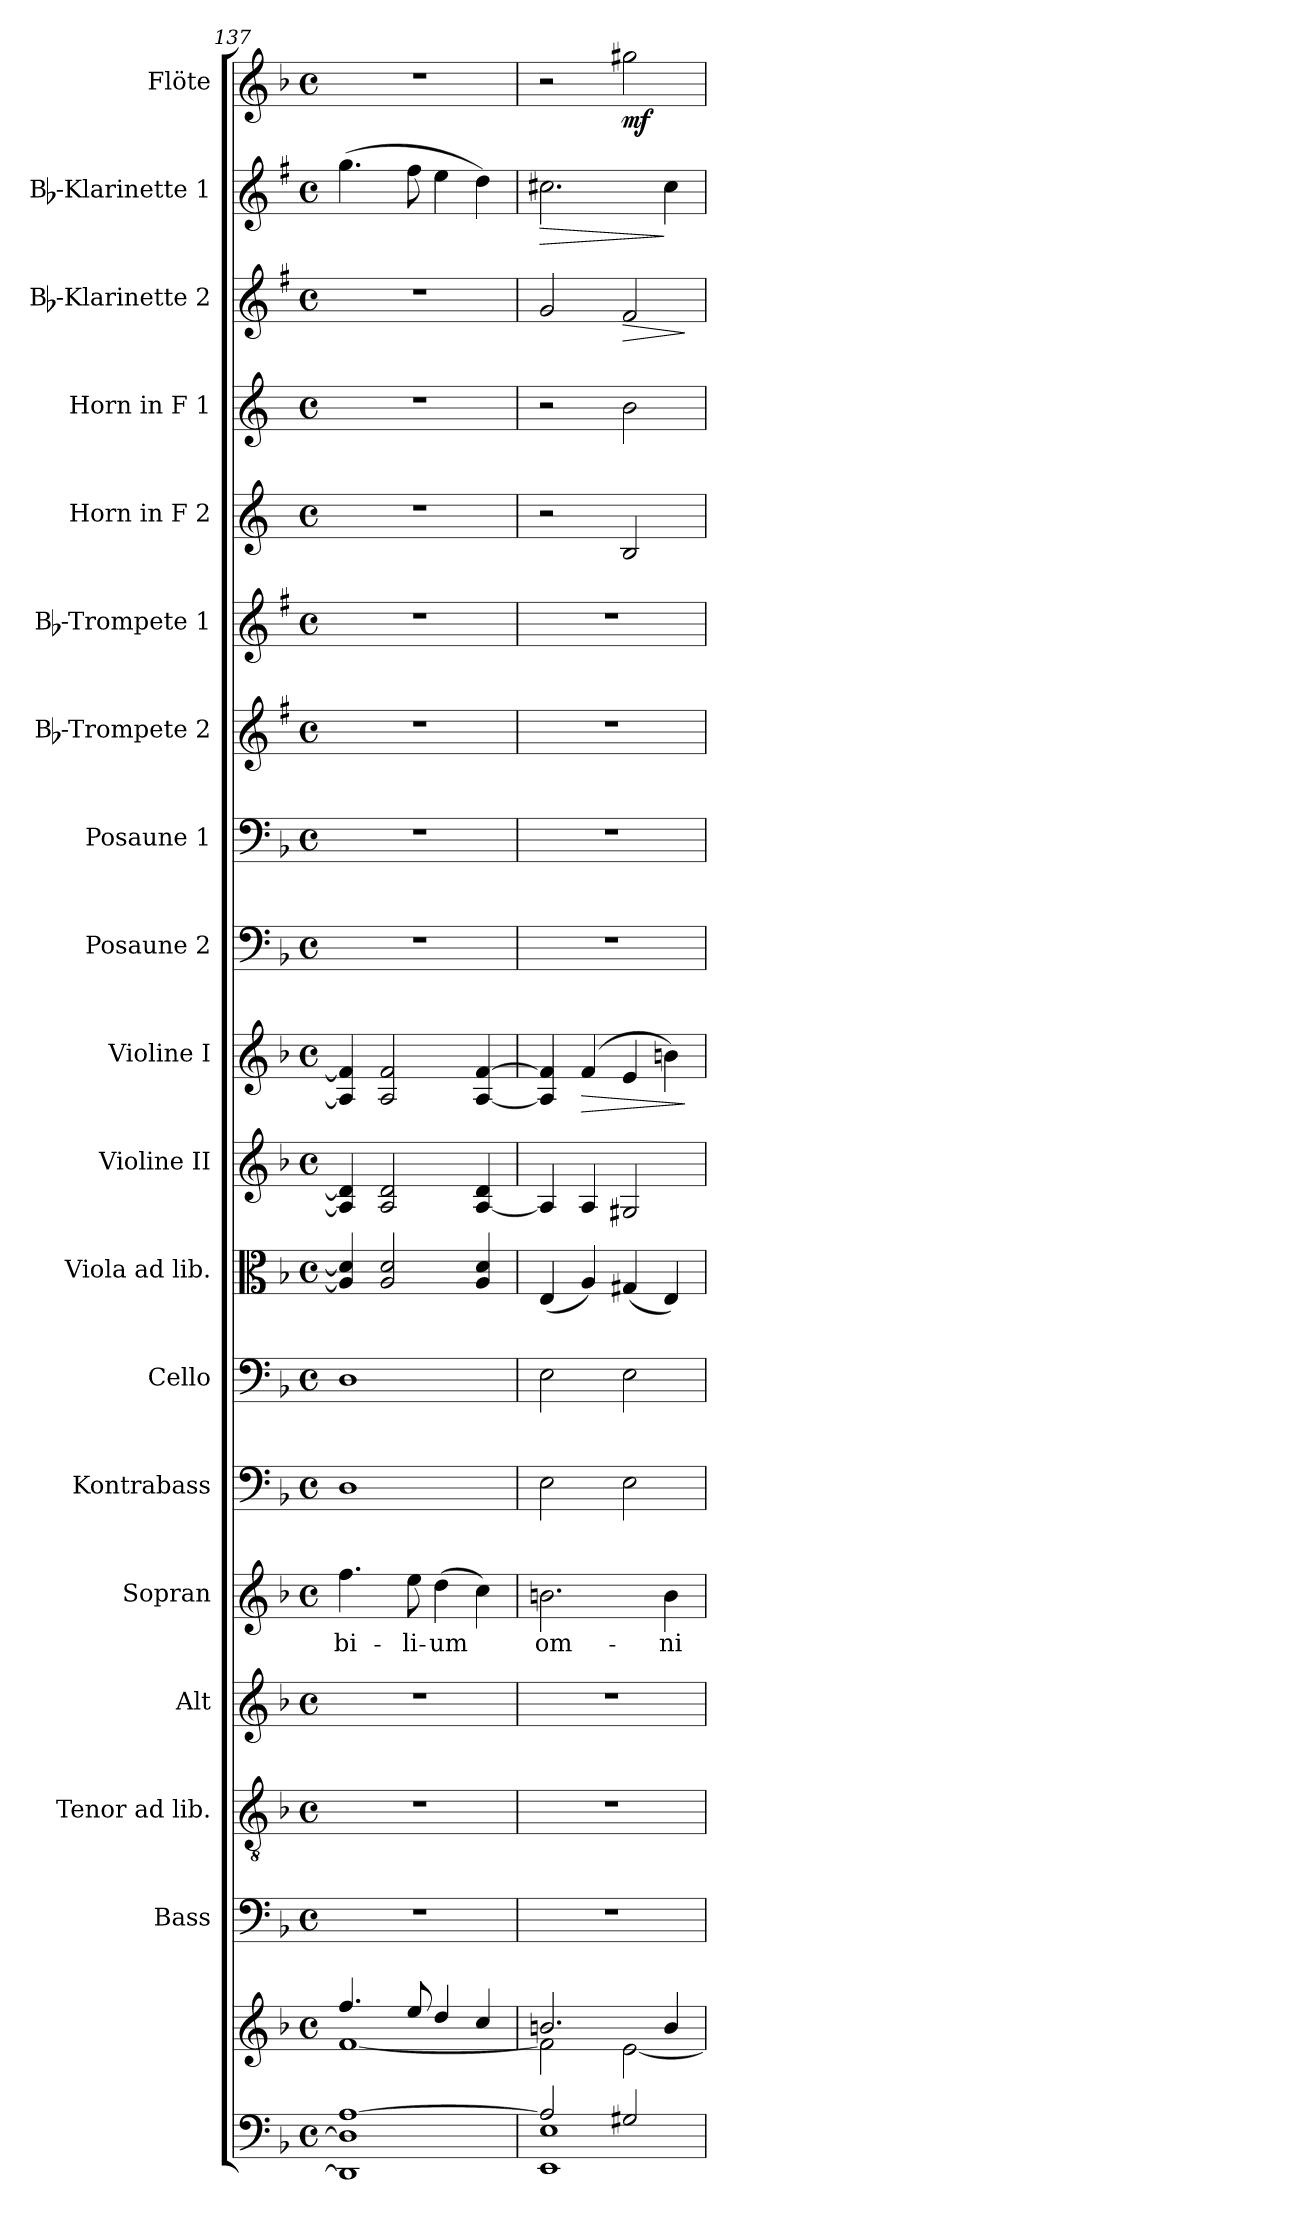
**kern	**kern	**kern	**kern	**kern	**kern	**text	**kern	**kern	**kern	**kern	**kern	**dynam	**kern	**kern	**kern	**kern	**kern	**kern	**kern	**dynam	**kern	**dynam	**kern	**dynam
*part19	*part19	*part18	*part17	*part16	*part15	*part15	*part14	*part13	*part12	*part11	*part10	*part10	*part9	*part8	*part7	*part6	*part5	*part4	*part3	*part3	*part2	*part2	*part1	*part1
*staff20	*staff19	*staff18	*staff17	*staff16	*staff15	*staff15	*staff14	*staff13	*staff12	*staff11	*staff10	*staff10	*staff9	*staff8	*staff7	*staff6	*staff5	*staff4	*staff3	*staff3	*staff2	*staff2	*staff1	*staff1
*	*	*I"Bass	*I"Tenor ad lib.	*I"Alt	*I"Sopran	*	*I"Kontrabass	*I"Cello	*I"Viola ad lib.	*I"Violine II	*I"Violine I	*	*I"Posaune 2	*I"Posaune 1	*I"Bb-Trompete 2	*I"Bb-Trompete 1	*I"Horn in F 2	*I"Horn in F 1	*I"Bb-Klarinette 2	*	*I"Bb-Klarinette 1	*	*I"Flöte	*
*	*	*I'B.	*I'T.	*I'A.	*I'S.	*	*I'Kb.	*	*I'Vla.	*I'Vl. II	*I'Vl. I	*	*I'Pos. 2	*I'Pos. 1	*I'Bb Trp. 2	*I'Bb Trp. 1	*	*	*I'Bb Kl. 2	*	*I'Bb Kl. 1	*	*I'Fl.	*
*clefF4	*clefG2	*clefF4	*clefGv2	*clefG2	*clefG2	*	*clefF4	*clefF4	*clefC3	*clefG2	*clefG2	*	*clefF4	*clefF4	*clefG2	*clefG2	*clefG2	*clefG2	*clefG2	*	*clefG2	*	*clefG2	*
*	*	*	*	*	*	*	*ITrd7c12	*	*	*	*	*	*	*	*ITrd1c2	*ITrd1c2	*ITrd4c7	*ITrd4c7	*ITrd1c2	*	*ITrd1c2	*	*	*
*k[b-]	*k[b-]	*k[b-]	*k[b-]	*k[b-]	*k[b-]	*	*k[b-]	*k[b-]	*k[b-]	*k[b-]	*k[b-]	*	*k[b-]	*k[b-]	*k[b-]	*k[b-]	*k[b-]	*k[b-]	*k[b-]	*	*k[b-]	*	*k[b-]	*
*F:	*F:	*F:	*F:	*F:	*F:	*	*F:	*F:	*F:	*F:	*F:	*	*F:	*F:	*F:	*F:	*F:	*F:	*F:	*	*F:	*	*F:	*
*M4/4	*M4/4	*M4/4	*M4/4	*M4/4	*M4/4	*	*M4/4	*M4/4	*M4/4	*M4/4	*M4/4	*	*M4/4	*M4/4	*M4/4	*M4/4	*M4/4	*M4/4	*M4/4	*	*M4/4	*	*M4/4	*
*met(c)	*met(c)	*met(c)	*met(c)	*met(c)	*met(c)	*	*met(c)	*met(c)	*met(c)	*met(c)	*met(c)	*	*met(c)	*met(c)	*met(c)	*met(c)	*met(c)	*met(c)	*met(c)	*	*met(c)	*	*met(c)	*
=137	=137	=137	=137	=137	=137	=137	=137	=137	=137	=137	=137	=137	=137	=137	=137	=137	=137	=137	=137	=137	=137	=137	=137	=137
*^	*^	*	*	*	*	*	*	*	*	*	*	*	*	*	*	*	*	*	*	*	*	*	*	*
!	!	!	!	!	!	!	!	!LO:LY:b	!	!	!	!	!	!	!	!	!	!	!	!	!	!	!	!	!	!
[>1A	1DD] 1D]	4.ff/	[<1f	1r	1r	1r	4.ff\	-bi-	1DD	1D	4A/] 4d/]	4A/] 4d/]	4A/] 4f/]	.	1r	1r	1r	1r	1r	1r	1r	.	(>4.ff\	.	1r	.
.	.	.	.	.	.	.	.	.	.	.	2A/ 2d/	2A/ 2d/	2A/ 2f/	.	.	.	.	.	.	.	.	.	.	.	.	.
!	!	!	!	!	!	!	!	!LO:LY:b	!	!	!	!	!	!	!	!	!	!	!	!	!	!	!	!	!	!
.	.	8ee/	.	.	.	.	8ee\	-li-	.	.	.	.	.	.	.	.	.	.	.	.	.	.	8ee\	.	.	.
!	!	!	!	!	!	!	!	!LO:LY:b	!	!	!	!	!	!	!	!	!	!	!	!	!	!	!	!	!	!
.	.	4dd/	.	.	.	.	(>4dd\	-um	.	.	.	.	.	.	.	.	.	.	.	.	.	.	4dd\	.	.	.
.	.	4cc/	.	.	.	.	4cc\)	.	.	.	4A/ 4d/	[4A/ 4d/	[4A/ [4f/	.	.	.	.	.	.	.	.	.	4cc\)	.	.	.
!!LO:PB:g=z
=138	=138	=138	=138	=138	=138	=138	=138	=138	=138	=138	=138	=138	=138	=138	=138	=138	=138	=138	=138	=138	=138	=138	=138	=138	=138	=138
!	!	!	!	!	!	!	!	!LO:LY:b	!	!	!	!	!	!	!	!	!	!	!	!	!	!	!	!LO:HP:b	!	!
2A/]	1EE 1E	2.bn/	2f\]	1r	1r	1r	2.bn\	om-	2EE\	2E\	(<4E/	4A/]	4A/] 4f/]	.	1r	1r	1r	1r	2r	2r	2f/	.	2.bn\	>	2r	.
!	!	!	!	!	!	!	!	!	!	!	!	!	!	!LO:HP:b	!	!	!	!	!	!	!	!	!	!	!	!
.	.	.	.	.	.	.	.	.	.	.	4A/)	4A/	(4f/	>	.	.	.	.	.	.	.	.	.	.	.	.
!	!	!	!	!	!	!	!	!	!	!	!	!	!	!	!	!	!	!	!	!	!	!LO:HP:b	!	!	!	!LO:DY:b
2G#X/	.	.	[<2e\	.	.	.	.	.	2EE\	2E\	(<4G#X/	2G#X/	4e/	.	.	.	.	.	2E/	2e\	2e/	>	.	.	2gg#X\	mf
!	!	!	!	!	!	!	!	!LO:LY:b	!	!	!	!	!	!	!	!	!	!	!	!	!	!	!	!	!	!
.	.	4b/	.	.	.	.	4b\	-ni-	.	.	4E/)	.	4bn\)	.	.	.	.	.	.	.	.	.	4b\	]	.	.
*v	*v	*	*	*	*	*	*	*	*	*	*	*	*	*	*	*	*	*	*	*	*	*	*	*	*	*
*	*v	*v	*	*	*	*	*	*	*	*	*	*	*	*	*	*	*	*	*	*	*	*	*	*	*
.	.	.	.	.	.	.	.	.	.	.	.	]	.	.	.	.	.	.	.	]	.	.	.	.
=	=	=	=	=	=	=	=	=	=	=	=	=	=	=	=	=	=	=	=	=	=	=	=	=
*-	*-	*-	*-	*-	*-	*-	*-	*-	*-	*-	*-	*-	*-	*-	*-	*-	*-	*-	*-	*-	*-	*-	*-	*-
